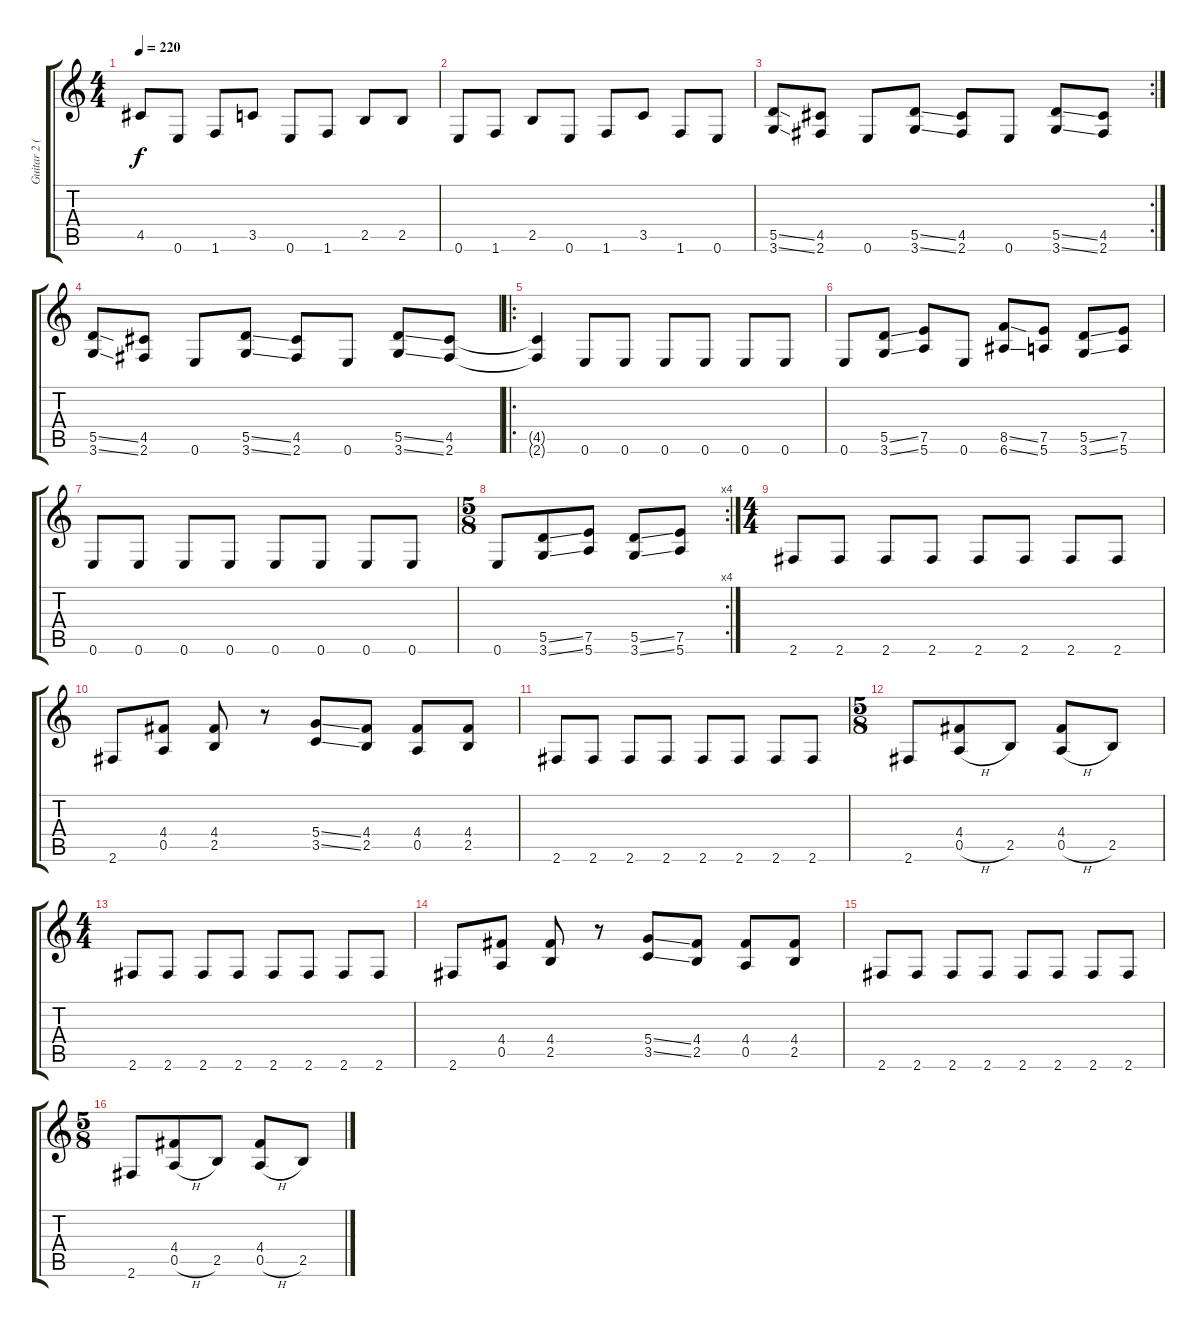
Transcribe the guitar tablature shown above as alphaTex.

\track ("Guitar 2 (Main Lead)" "Guitar 2 (") {instrument overdrivenguitar}
\staff {score tabs}
\tuning (E4 B3 G3 D3 A2 E2) {hide}
\ts (4 4)
\tempo 220
\clef g2
\ks c
4.5.8{dy f} 0.6.8 1.6.8 3.5.8 0.6.8 1.6.8 2.5.8 2.5.8 |
0.6.8 1.6.8 2.5.8 0.6.8 1.6.8 3.5.8 1.6.8 0.6.8 |
\rc 2
(5.5{ss} 3.6{ss}).8 (4.5 2.6).8 0.6.8 (5.5{ss} 3.6{ss}).8 (4.5 2.6).8 0.6.8 (5.5{ss} 3.6{ss}).8 (4.5 2.6).8 |
(5.5{ss} 3.6{ss}).8 (4.5 2.6).8 0.6.8 (5.5{ss} 3.6{ss}).8 (4.5 2.6).8 0.6.8 (5.5{ss} 3.6{ss}).8 (4.5 2.6).8 |
\ro
(4.5{t} 2.6{t}).4 0.6.8 0.6.8 0.6.8 0.6.8 0.6.8 0.6.8 |
0.6.8 (5.5{ss} 3.6{ss}).8 (7.5 5.6).8 0.6.8 (8.5{ss} 6.6{ss}).8 (7.5 5.6).8 (5.5{ss} 3.6{ss}).8 (7.5 5.6).8 |
0.6.8 0.6.8 0.6.8 0.6.8 0.6.8 0.6.8 0.6.8 0.6.8 |
\rc 4
\ts (5 8)
0.6.8 (5.5{ss} 3.6{ss}).8 (7.5 5.6).8 (5.5{ss} 3.6{ss}).8 (7.5 5.6).8 |
\ts (4 4)
2.6.8 2.6.8 2.6.8 2.6.8 2.6.8 2.6.8 2.6.8 2.6.8 |
2.6.8 (4.4 0.5).8 (4.4 2.5).8 r.8 (5.4{ss} 3.5{ss}).8 (4.4 2.5).8 (4.4 0.5).8 (4.4 2.5).8 |
2.6.8 2.6.8 2.6.8 2.6.8 2.6.8 2.6.8 2.6.8 2.6.8 |
\ts (5 8)
2.6.8 (4.4 0.5{h}).8 2.5.8 (4.4 0.5{h}).8 2.5.8 |
\ts (4 4)
2.6.8 2.6.8 2.6.8 2.6.8 2.6.8 2.6.8 2.6.8 2.6.8 |
2.6.8 (4.4 0.5).8 (4.4 2.5).8 r.8 (5.4{ss} 3.5{ss}).8 (4.4 2.5).8 (4.4 0.5).8 (4.4 2.5).8 |
2.6.8 2.6.8 2.6.8 2.6.8 2.6.8 2.6.8 2.6.8 2.6.8 |
\ts (5 8)
2.6.8 (4.4 0.5{h}).8 2.5.8 (4.4 0.5{h}).8 2.5.8
